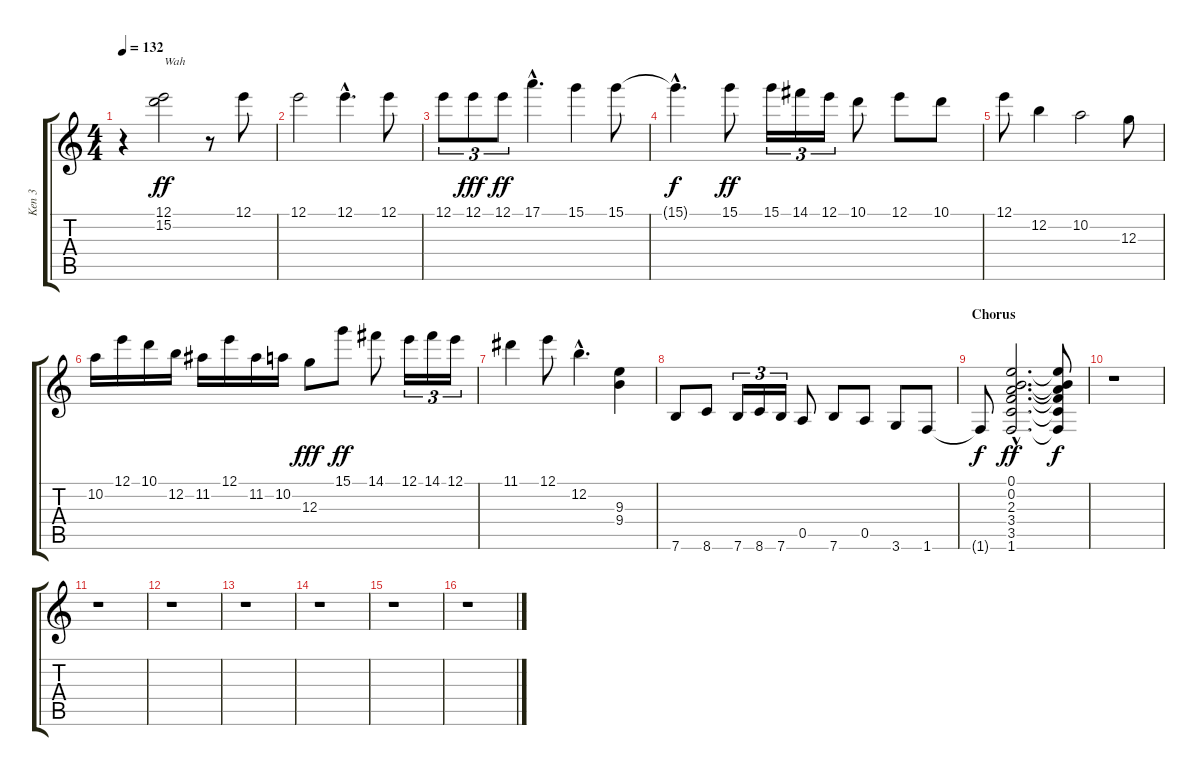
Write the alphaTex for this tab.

\track ("Ken 3" "Ken 3") {instrument distortionguitar}
\staff {score tabs}
\tuning (E4 B3 G3 D3 A2 E2) {hide}
\ts (4 4)
\tempo 132
\clef g2
\ks c
r.4{dy ff} (12.1 15.2).2{txt "Wah"} r.8 12.1.8 |
12.1.2 12.1{hac}.4{d} 12.1.8 |
12.1.8{tu (3 2)} 12.1.8{tu (3 2) dy fff} 12.1.8{tu (3 2) dy ff} 17.1{hac}.4{d} 15.1.4 15.1.8 |
15.1{hac t}.4{d dy f} 15.1.8{dy ff} 15.1.16{tu (3 2)} 14.1.16{tu (3 2)} 12.1.16{tu (3 2)} 10.1.8 12.1.8 10.1.8 |
12.1.8 12.2.4 10.2.2 12.3.8 |
10.2.16 12.1.16 10.1.16 12.2.16 11.2.16 12.1.16 11.2.16 10.2.16 12.3.8{dy fff} 15.1.8{dy ff} 14.1.8 12.1.16{tu (3 2)} 14.1.16{tu (3 2)} 12.1.16{tu (3 2)} |
11.1.4 12.1.8 12.2{hac}.4{d} (9.3 9.4).4 |
7.6.8 8.6.8 7.6.16{tu (3 2)} 8.6.16{tu (3 2)} 7.6.16{tu (3 2)} 0.5.8 7.6.8 0.5.8 3.6.8 1.6.8 |
\section ("" "Chorus")
1.6{t}.8{dy f} (0.1{hac} 0.2{hac} 2.3{hac} 3.4{hac} 3.5{hac} 1.6{hac}).2{d dy ff} (0.1{t} 0.2{t} 2.3{t} 3.4{t} 3.5{t} 1.6{t}).8{dy f} |
r.1 |
r.1 |
r.1 |
r.1 |
r.1 |
r.1 |
r.1
